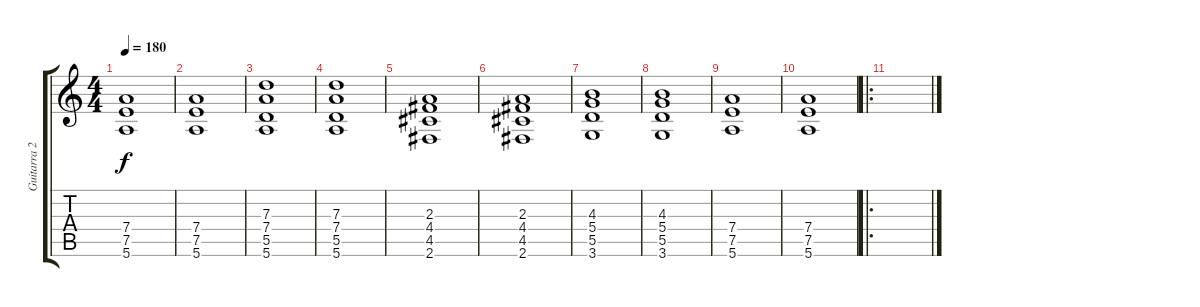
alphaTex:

\track ("Guitarra 2" "Guitarra 2") {instrument overdrivenguitar}
\staff {score tabs}
\tuning (E4 B3 G3 D3 A2 E2) {hide}
\ts (4 4)
\tempo 180
\clef g2
\ks c
(7.4 7.5 5.6).1{dy f} |
(7.4 7.5 5.6).1 |
(7.3 7.4 5.5 5.6).1 |
(7.3 7.4 5.5 5.6).1 |
(2.3 4.4 4.5 2.6).1 |
(2.3 4.4 4.5 2.6).1 |
(4.3 5.4 5.5 3.6).1 |
(4.3 5.4 5.5 3.6).1 |
(7.4 7.5 5.6).1 |
(7.4 7.5 5.6).1 |
\ro
